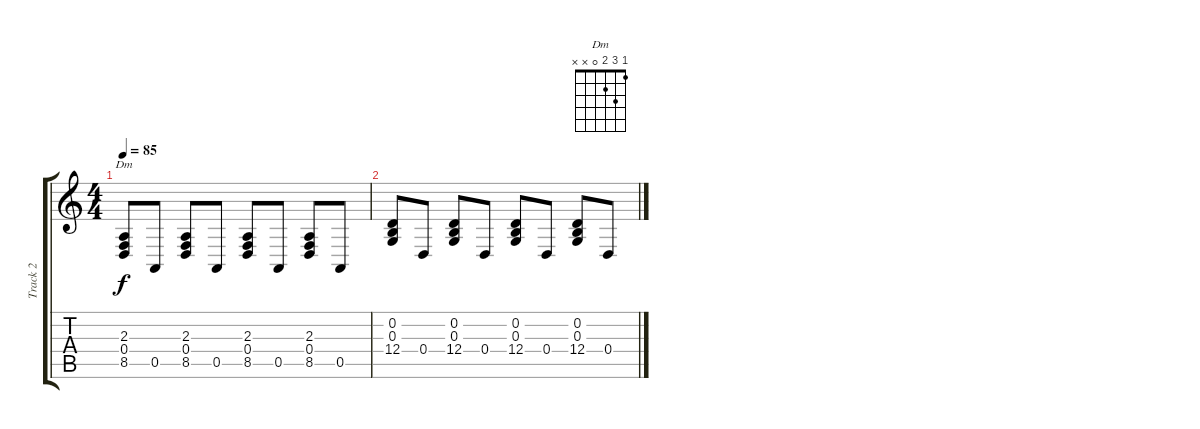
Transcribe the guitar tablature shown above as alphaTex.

\track ("Track 2" "Track 2") {instrument acousticgrandpiano}
\staff {score tabs}
\tuning (E4 B3 G3 D3 A2 E2) {hide}
\chord ("Dm" 1 3 2 0 x x)
\ts (4 4)
\tempo 85
\clef g2
\ks c
(2.3 0.4 8.5).8{ch "Dm" dy f} 0.5.8 (2.3 0.4 8.5).8 0.5.8 (2.3 0.4 8.5).8 0.5.8 (2.3 0.4 8.5).8 0.5.8 |
(0.2 0.3 12.4).8 0.4.8 (0.2 0.3 12.4).8 0.4.8 (0.2 0.3 12.4).8 0.4.8 (0.2 0.3 12.4).8 0.4.8
